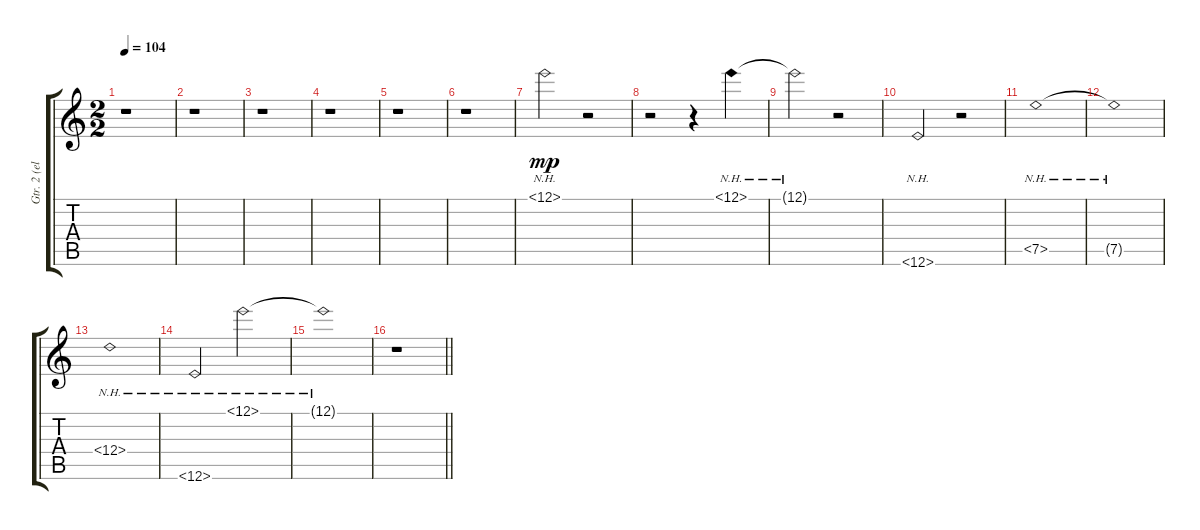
\track ("Gtr. 2 (elec)" "Gtr. 2 (el") {instrument overdrivenguitar}
\staff {score tabs}
\tuning (E4 B3 G3 D3 A2 E2) {hide}
\ts (2 2)
\tempo 104
\clef g2
\ks c
r.1{dy mp instrument overdrivenguitar} |
r.1 |
r.1 |
r.1 |
r.1 |
r.1 |
12.1{nh}.2 r.2 |
r.2 r.4 12.1{nh}.4 |
12.1{nh t}.2 r.2 |
12.6{nh}.2 r.2 |
7.5{nh}.1 |
7.5{nh t}.1 |
12.4{nh}.1 |
12.6{nh}.2 12.1{nh}.2 |
12.1{nh t}.1 |
\barLineRight lightlight
r.1
